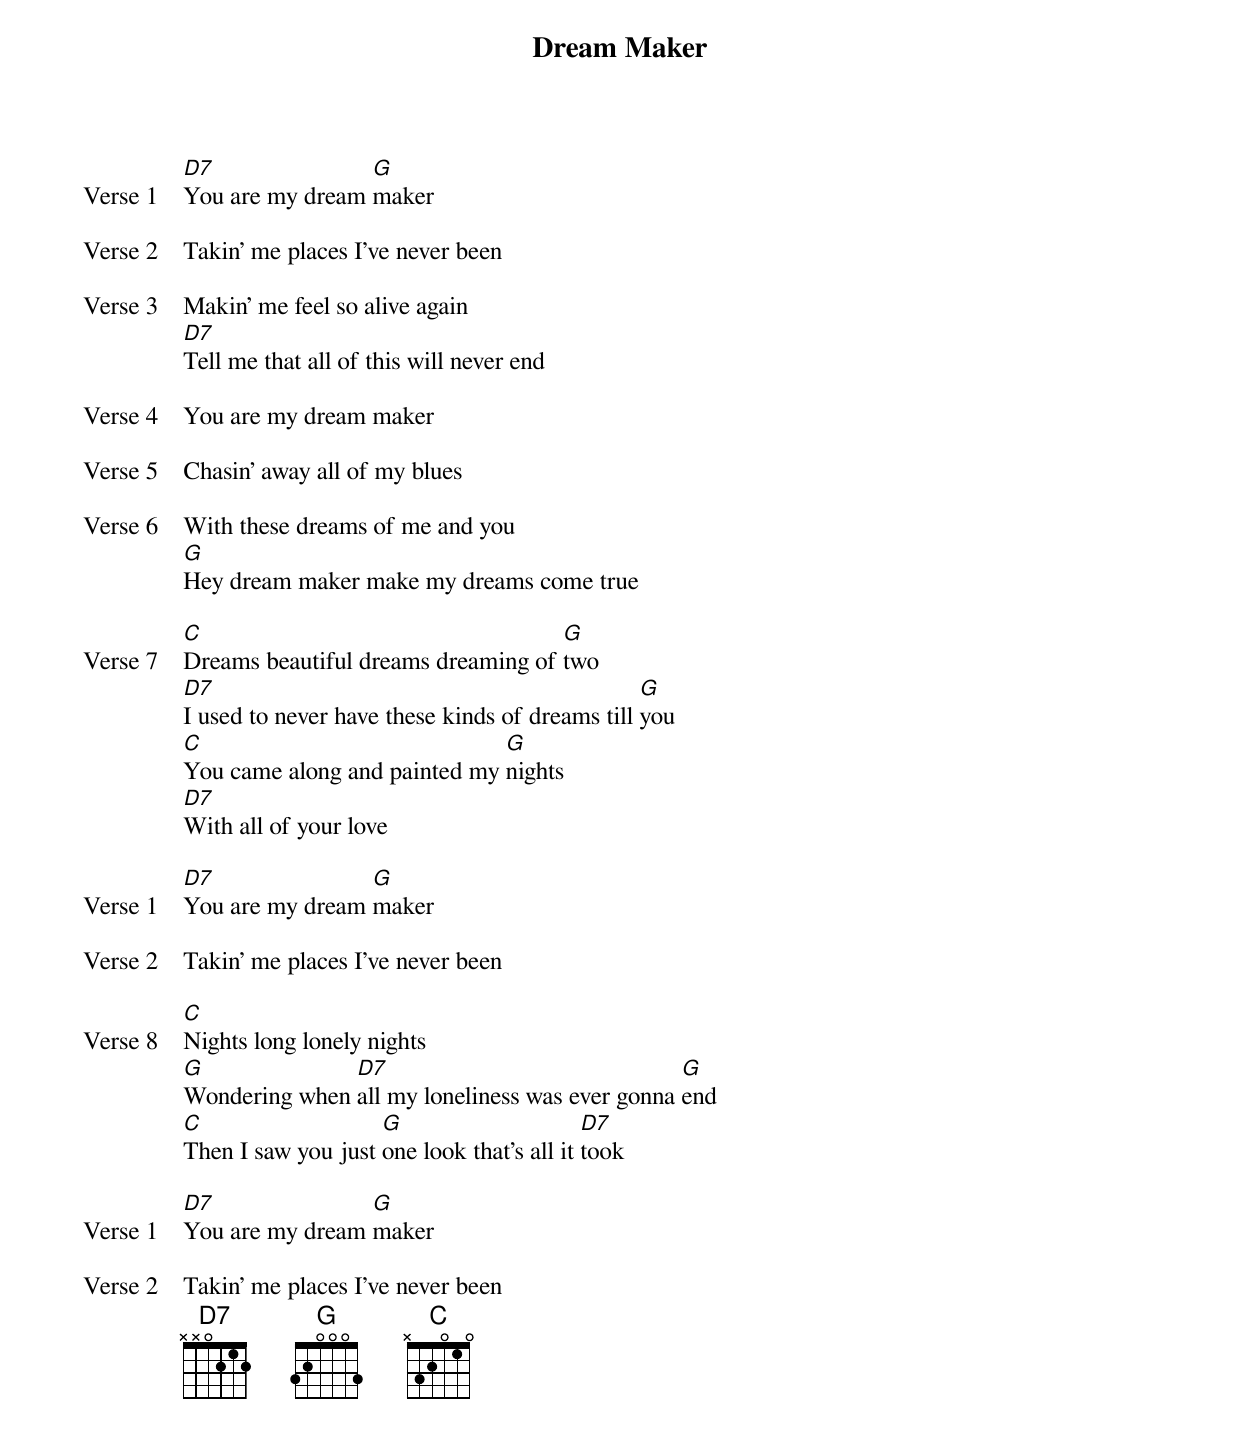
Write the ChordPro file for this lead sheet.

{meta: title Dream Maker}
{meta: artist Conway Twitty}
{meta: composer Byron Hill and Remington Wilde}

{start_of_verse: Verse 1}
[D7]You are my dream [G]maker
{end_of_verse}

{start_of_verse: Verse 2}
Takin' me places I've never been
{end_of_verse}

{start_of_verse: Verse 3}
Makin' me feel so alive again
[D7]Tell me that all of this will never end
{end_of_verse}

{start_of_verse: Verse 4}
You are my dream maker
{end_of_verse}

{start_of_verse: Verse 5}
Chasin' away all of my blues
{end_of_verse}

{start_of_verse: Verse 6}
With these dreams of me and you
[G]Hey dream maker make my dreams come true
{end_of_verse}

{start_of_verse: Verse 7}
[C]Dreams beautiful dreams dreaming of [G]two
[D7]I used to never have these kinds of dreams till [G]you
[C]You came along and painted my [G]nights
[D7]With all of your love
{end_of_verse}

{start_of_verse: Verse 1}
[D7]You are my dream [G]maker
{end_of_verse}

{start_of_verse: Verse 2}
Takin' me places I've never been
{end_of_verse}

{start_of_verse: Verse 8}
[C]Nights long lonely nights
[G]Wondering when [D7]all my loneliness was ever gonna [G]end
[C]Then I saw you just [G]one look that's all it [D7]took
{end_of_verse}

{start_of_verse: Verse 1}
[D7]You are my dream [G]maker
{end_of_verse}

{start_of_verse: Verse 2}
Takin' me places I've never been
{end_of_verse}
